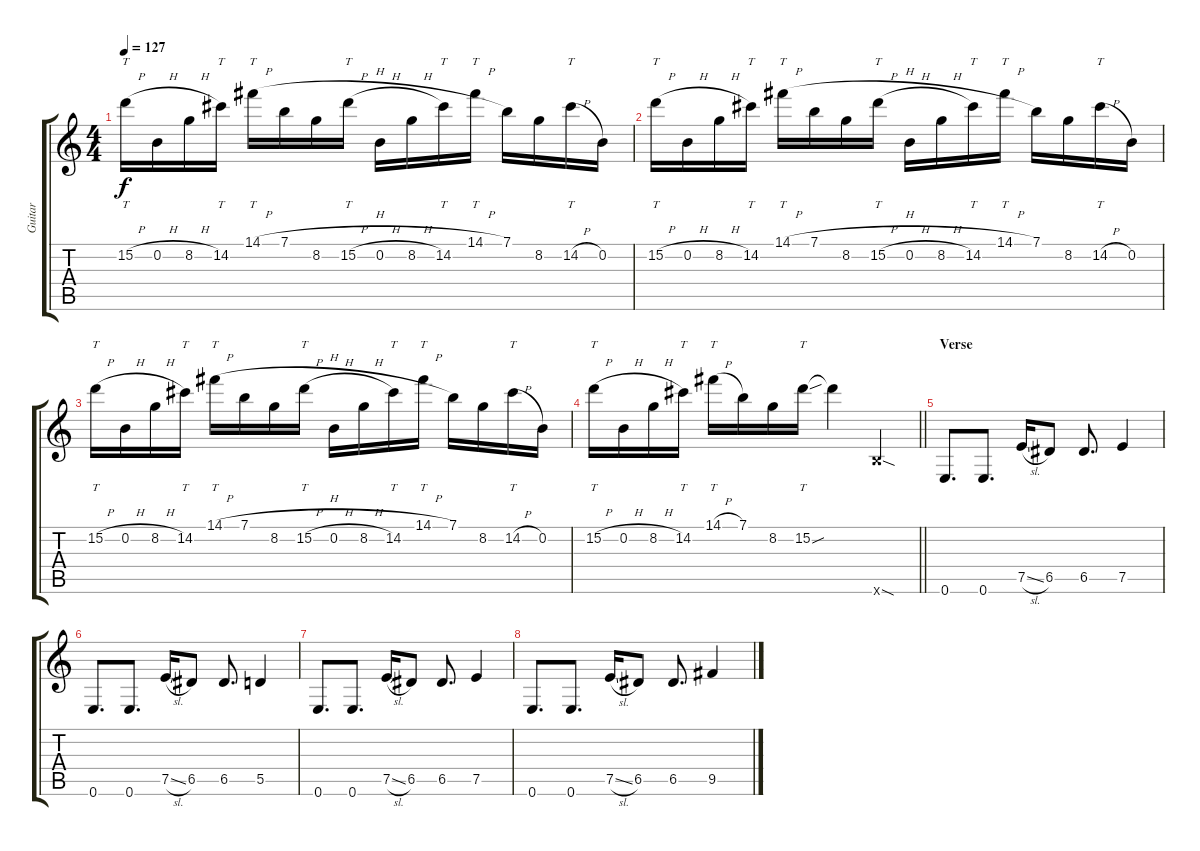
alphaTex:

\track ("Guitar" "Guitar") {instrument distortionguitar}
\staff {score tabs}
\tuning (E4 B3 G3 D3 A2 E2) {hide}
\ts (4 4)
\tempo 127
\clef g2
\ks c
15.2{h}.16{tt dy f balance 3} 0.2{h}.16 8.2{h}.16 14.2.16{tt} 14.1{h}.16{tt} 7.1{h}.16 8.2.16 15.2{h}.16{tt} 0.2{h}.16 8.2{h}.16 14.2.16{tt} 14.1{h}.16{tt} 7.1.16 8.2.16 14.2{h}.16{tt} 0.2.16 |
15.2{h}.16{tt} 0.2{h}.16 8.2{h}.16 14.2.16{tt} 14.1{h}.16{tt} 7.1{h}.16 8.2.16 15.2{h}.16{tt} 0.2{h}.16 8.2{h}.16 14.2.16{tt} 14.1{h}.16{tt} 7.1.16 8.2.16 14.2{h}.16{tt} 0.2.16 |
15.2{h}.16{tt} 0.2{h}.16 8.2{h}.16 14.2.16{tt} 14.1{h}.16{tt} 7.1{h}.16 8.2.16 15.2{h}.16{tt} 0.2{h}.16 8.2{h}.16 14.2.16{tt} 14.1{h}.16{tt} 7.1.16 8.2.16 14.2{h}.16{tt} 0.2.16 |
\barLineRight lightlight
15.2{h}.16{tt} 0.2{h}.16 8.2{h}.16 14.2.16{tt} 14.1{h}.16{tt} 7.1.16 8.2.16 15.2{sou}.16{tt} 15.2{t}.4 7.6{sod x}.4 |
\section ("" "Verse")
0.6.8{d balance 8} 0.6.8{d} 7.5{sl}.16 6.5.8 6.5.8{d} 7.5.4 |
0.6.8{d} 0.6.8{d} 7.5{sl}.16 6.5.8 6.5.8{d} 5.5.4 |
0.6.8{d} 0.6.8{d} 7.5{sl}.16 6.5.8 6.5.8{d} 7.5.4 |
0.6.8{d} 0.6.8{d} 7.5{sl}.16 6.5.8 6.5.8{d} 9.5.4
